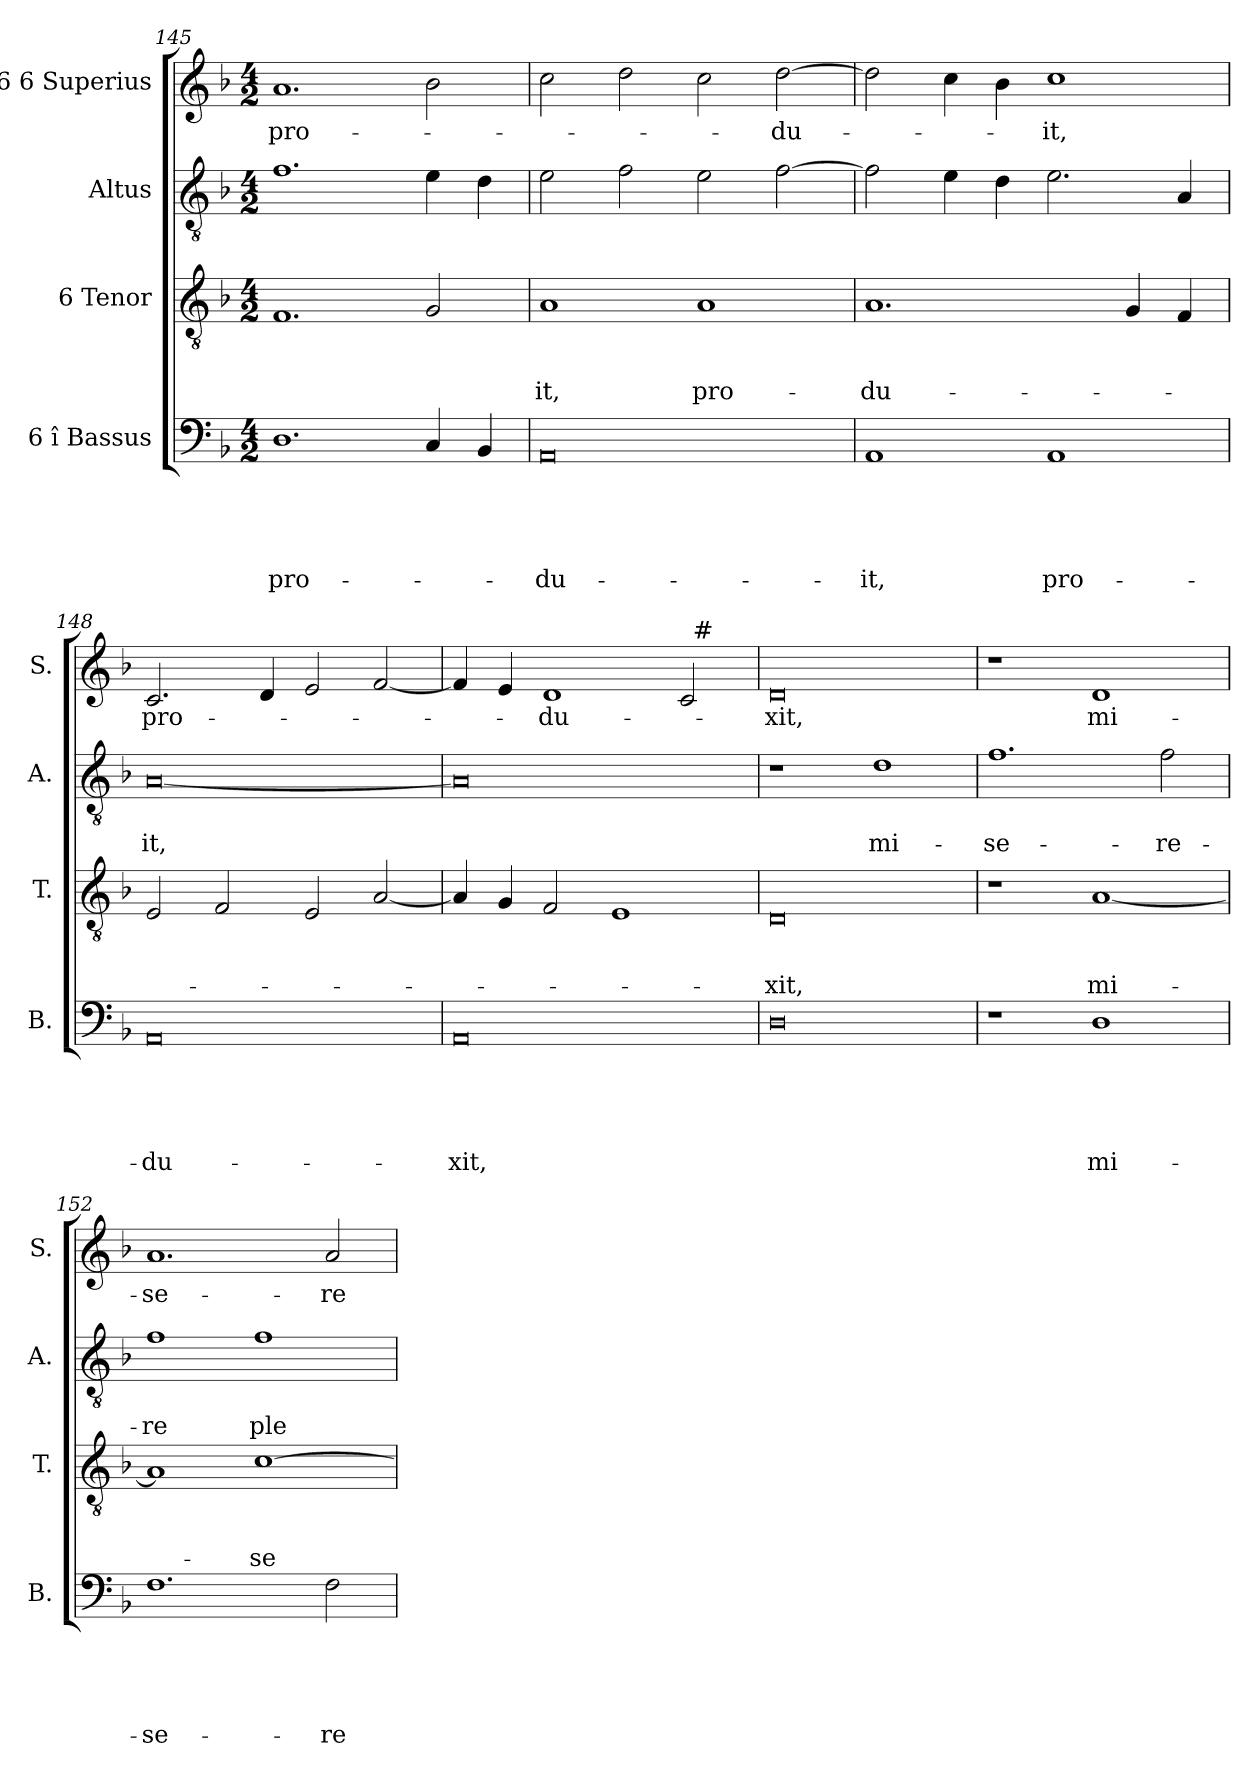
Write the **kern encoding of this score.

**kern	**text	**text	**text	**text	**text	**kern	**text	**text	**text	**kern	**text	**text	**kern	**text
*part4	*part4	*part4	*part4	*part4	*part4	*part3	*part3	*part3	*part3	*part2	*part2	*part2	*part1	*part1
*staff4	*staff4	*staff4	*staff4	*staff4	*staff4	*staff3	*staff3	*staff3	*staff3	*staff2	*staff2	*staff2	*staff1	*staff1
*I"6 î Bassus	*	*	*	*	*	*I"6 Tenor	*	*	*	*I"Altus	*	*	*I"6 6 Superius	*
*I'B.	*	*	*	*	*	*I'T.	*	*	*	*I'A.	*	*	*I'S.	*
*clefF4	*	*	*	*	*	*clefGv2	*	*	*	*clefGv2	*	*	*clefG2	*
*k[b-]	*	*	*	*	*	*k[b-]	*	*	*	*k[b-]	*	*	*k[b-]	*
*F:	*	*	*	*	*	*F:	*	*	*	*F:	*	*	*F:	*
*M4/2	*	*	*	*	*	*M4/2	*	*	*	*M4/2	*	*	*M4/2	*
=145	=145	=145	=145	=145	=145	=145	=145	=145	=145	=145	=145	=145	=145	=145
!	!	!	!	!	!LO:LY:b	!	!	!	!	!	!	!	!	!LO:LY:b
1.D	.	.	.	.	pro-	1.F	.	.	.	1.f	.	.	1.a	pro-
4C/	.	.	.	.	.	2G/	.	.	.	4e\	.	.	2b-\	.
4BB-/	.	.	.	.	.	.	.	.	.	4d\	.	.	.	.
=146	=146	=146	=146	=146	=146	=146	=146	=146	=146	=146	=146	=146	=146	=146
!	!	!	!	!	!LO:LY:b	!	!	!	!LO:LY:b	!	!	!	!	!
0AA	.	.	.	.	-du-	1A	.	.	-it,	2e\	.	.	2cc\	.
.	.	.	.	.	.	.	.	.	.	2f\	.	.	2dd\	.
!	!	!	!	!	!	!	!	!	!LO:LY:b	!	!	!	!	!
.	.	.	.	.	.	1A	.	.	pro-	2e\	.	.	2cc\	.
!	!	!	!	!	!	!	!	!	!	!	!	!	!	!LO:LY:b
.	.	.	.	.	.	.	.	.	.	[<2f\	.	.	[<2dd\	-du-
!!LO:LB:g=z
=147	=147	=147	=147	=147	=147	=147	=147	=147	=147	=147	=147	=147	=147	=147
!	!	!	!	!	!LO:LY:b	!	!	!	!LO:LY:b	!	!	!	!	!
1AA	.	.	.	.	-it,	1.A	.	.	-du-	2f\]	.	.	2dd\]	.
.	.	.	.	.	.	.	.	.	.	4e\	.	.	4cc\	.
.	.	.	.	.	.	.	.	.	.	4d\	.	.	4b-\	.
!	!	!	!	!	!LO:LY:b	!	!	!	!	!	!	!	!	!LO:LY:b
1AA	.	.	.	.	pro-	.	.	.	.	2.e\	.	.	1cc	-it,
.	.	.	.	.	.	4G/	.	.	.	.	.	.	.	.
.	.	.	.	.	.	4F/	.	.	.	4A/	.	.	.	.
=148	=148	=148	=148	=148	=148	=148	=148	=148	=148	=148	=148	=148	=148	=148
!	!	!	!	!	!LO:LY:b	!	!	!	!	!	!	!LO:LY:b	!	!LO:LY:b
0AA	.	.	.	.	-du-	2E/	.	.	.	[<0A	.	-it,	2.c/	pro-
.	.	.	.	.	.	2F/	.	.	.	.	.	.	.	.
.	.	.	.	.	.	.	.	.	.	.	.	.	4d/	.
.	.	.	.	.	.	2E/	.	.	.	.	.	.	2e/	.
.	.	.	.	.	.	[<2A/	.	.	.	.	.	.	[<2f/	.
=149	=149	=149	=149	=149	=149	=149	=149	=149	=149	=149	=149	=149	=149	=149
!	!	!	!	!	!LO:LY:b	!	!	!	!	!	!	!	!	!
*	*	*	*	*	*	*	*	*	*	*	*	*	*^	*
0AA	.	.	.	.	-xit,	4A/]	.	.	.	0A]	.	.	4f/]	1ryy	.
.	.	.	.	.	.	4G/	.	.	.	.	.	.	4e/	.	.
!	!	!	!	!	!	!	!	!	!	!	!	!	!	!	!LO:LY:b
.	.	.	.	.	.	2F/	.	.	.	.	.	.	1d	.	-du-
.	.	.	.	.	.	1E	.	.	.	.	.	.	.	2ryy	.
.	.	.	.	.	.	.	.	.	.	.	.	.	2c/	32ryy	.
!	!	!	!	!	!	!	!	!	!	!	!	!	!	!LO:TX:a:t=#	!
.	.	.	.	.	.	.	.	.	.	.	.	.	.	4...ryy	.
=150	=150	=150	=150	=150	=150	=150	=150	=150	=150	=150	=150	=150	=150	=150	=150
!	!	!	!	!	!	!	!	!	!LO:LY:b	!	!	!	!	!	!LO:LY:b
*	*	*	*	*	*	*	*	*	*	*	*	*	*v	*v	*
0D	.	.	.	.	.	0D	.	.	-xit,	1r	.	.	0d	-xit,
!	!	!	!	!	!	!	!	!	!	!	!	!LO:LY:b	!	!
.	.	.	.	.	.	.	.	.	.	1d	.	mi-	.	.
=151	=151	=151	=151	=151	=151	=151	=151	=151	=151	=151	=151	=151	=151	=151
!	!	!	!	!	!	!	!	!	!	!	!	!LO:LY:b	!	!
1r	.	.	.	.	.	1r	.	.	.	1.f	.	-se-	1r	.
!	!	!	!	!	!LO:LY:b	!	!	!	!LO:LY:b	!	!	!	!	!LO:LY:b
1D	.	.	.	.	mi-	[<1A	.	.	mi-	.	.	.	1d	mi-
!	!	!	!	!	!	!	!	!	!	!	!	!LO:LY:b	!	!
.	.	.	.	.	.	.	.	.	.	2f\	.	-re-	.	.
=152	=152	=152	=152	=152	=152	=152	=152	=152	=152	=152	=152	=152	=152	=152
!	!	!	!	!	!LO:LY:b	!	!	!	!	!	!	!LO:LY:b	!	!LO:LY:b
1.F	.	.	.	.	-se-	1A]	.	.	.	1f	.	-re	1.a	-se-
!	!	!	!	!	!	!	!	!	!LO:LY:b	!	!	!LO:LY:b	!	!
.	.	.	.	.	.	[>1c	.	.	-se-	1f	.	ple-	.	.
!	!	!	!	!	!LO:LY:b	!	!	!	!	!	!	!	!	!LO:LY:b
2F\	.	.	.	.	-re-	.	.	.	.	.	.	.	2a/	-re-
=	=	=	=	=	=	=	=	=	=	=	=	=	=	=
*-	*-	*-	*-	*-	*-	*-	*-	*-	*-	*-	*-	*-	*-	*-
